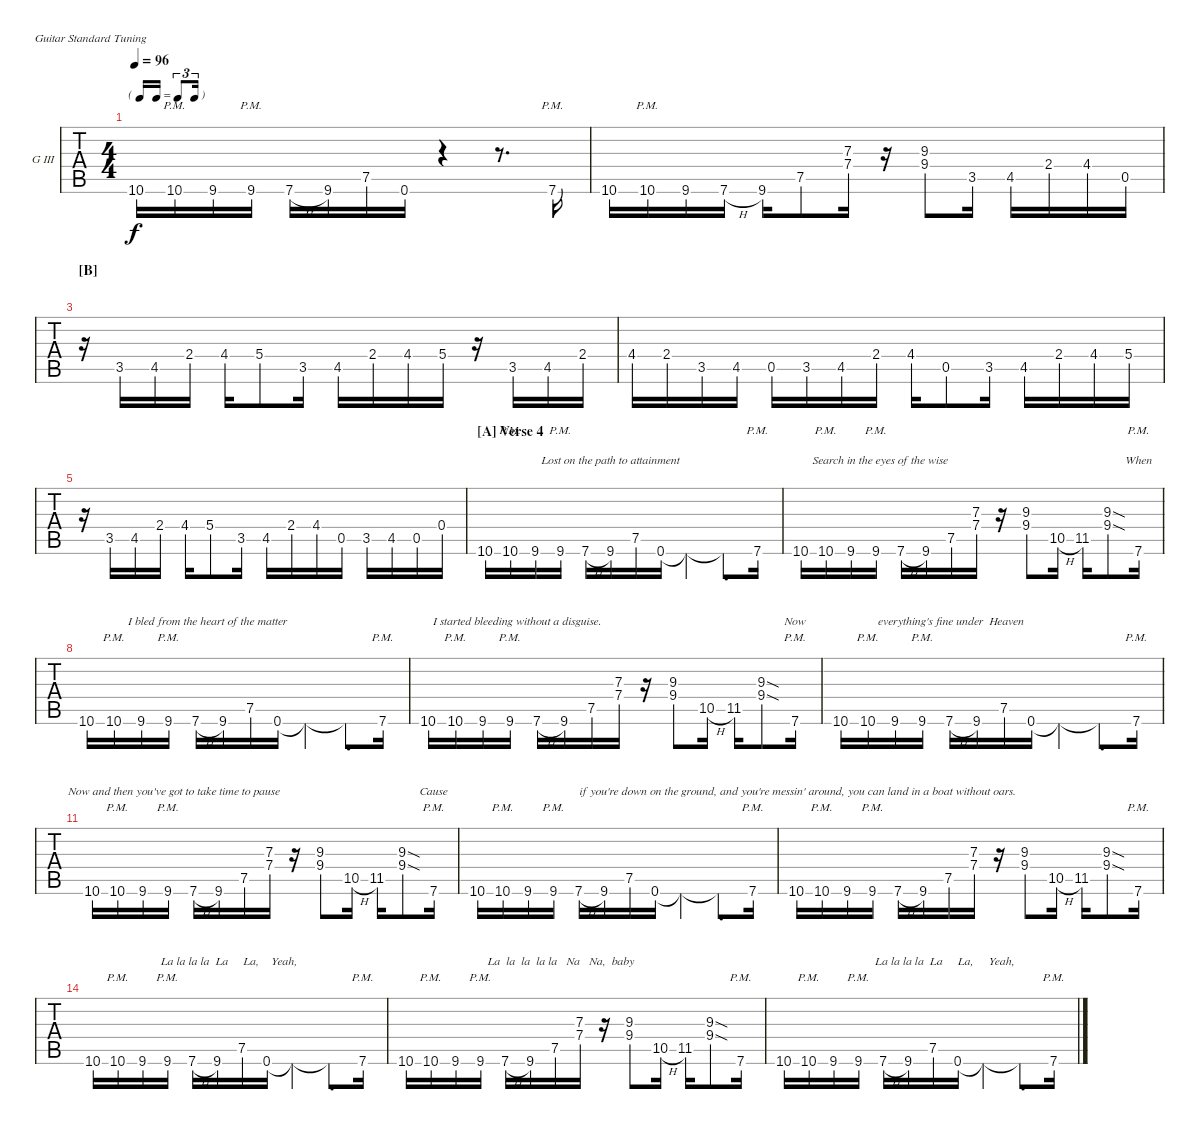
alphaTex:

\bracketExtendMode nobrackets
\firstSystemTrackNameOrientation horizontal
\otherSystemsTrackNameOrientation horizontal
\defaultBarNumberDisplay FirstOfSystem
\track ("Guitar III" "G III") {instrument overdrivenguitar}
\staff {tabs}
\tuning (E4 B3 G3 D3 A2 E2)
\ts (4 4)
\tf triplet16th
\tempo 96
\clef g2
\ks a
10.6.16{dy f} 10.6{pm}.16 9.6.16 9.6{pm}.16 7.6{h}.16 9.6.16 7.5.16 0.6.16 r.4 r.8{d} 7.6{pm}.16 |
10.6.16 10.6{pm}.16 9.6.16 7.6{h}.16 9.6.16 7.5{st}.8 (7.4 7.3).16 r.16 (9.3{st} 9.4{st}).8 3.5.16 4.5.16 2.4.16 4.4.16 0.5.16 |
\section ("B" "")
r.16 3.5.16{lyrics (0 "") lyrics (1 "") lyrics (2 "") lyrics (3 "") lyrics (4 "")} 4.5.16{lyrics (0 "") lyrics (1 "") lyrics (2 "") lyrics (3 "") lyrics (4 "")} 2.4.16{lyrics (0 "") lyrics (1 "") lyrics (2 "") lyrics (3 "") lyrics (4 "")} 4.4.16{lyrics (0 "") lyrics (1 "") lyrics (2 "") lyrics (3 "") lyrics (4 "")} 5.4{st}.8{lyrics (0 "") lyrics (1 "") lyrics (2 "") lyrics (3 "") lyrics (4 "")} 3.5.16{lyrics (0 "") lyrics (1 "") lyrics (2 "") lyrics (3 "") lyrics (4 "")} 4.5.16{lyrics (0 "") lyrics (1 "") lyrics (2 "") lyrics (3 "") lyrics (4 "")} 2.4.16{lyrics (0 "") lyrics (1 "") lyrics (2 "") lyrics (3 "") lyrics (4 "")} 4.4.16{lyrics (0 "") lyrics (1 "") lyrics (2 "") lyrics (3 "") lyrics (4 "")} 5.4.16{lyrics (0 "") lyrics (1 "") lyrics (2 "") lyrics (3 "") lyrics (4 "")} r.16 3.5.16{lyrics (0 "") lyrics (1 "") lyrics (2 "") lyrics (3 "") lyrics (4 "")} 4.5.16{lyrics (0 "") lyrics (1 "") lyrics (2 "") lyrics (3 "") lyrics (4 "")} 2.4.16{lyrics (0 "") lyrics (1 "") lyrics (2 "") lyrics (3 "") lyrics (4 "")} |
4.4.16 2.4.16 3.5.16 4.5.16 0.5.16 3.5.16 4.5.16 2.4.16 4.4.16 0.5{st}.8 3.5.16 4.5.16 2.4.16 4.4.16 5.4.16 |
r.16 3.5.16{lyrics (0 "") lyrics (1 "") lyrics (2 "") lyrics (3 "") lyrics (4 "")} 4.5.16{lyrics (0 "") lyrics (1 "") lyrics (2 "") lyrics (3 "") lyrics (4 "")} 2.4.16{lyrics (0 "") lyrics (1 "") lyrics (2 "") lyrics (3 "") lyrics (4 "")} 4.4.16{lyrics (0 "") lyrics (1 "") lyrics (2 "") lyrics (3 "") lyrics (4 "")} 5.4{st}.8{lyrics (0 "") lyrics (1 "") lyrics (2 "") lyrics (3 "") lyrics (4 "")} 3.5.16{lyrics (0 "") lyrics (1 "") lyrics (2 "") lyrics (3 "") lyrics (4 "")} 4.5.16{lyrics (0 "") lyrics (1 "") lyrics (2 "") lyrics (3 "") lyrics (4 "")} 2.4.16{lyrics (0 "") lyrics (1 "") lyrics (2 "") lyrics (3 "") lyrics (4 "")} 4.4.16{lyrics (0 "") lyrics (1 "") lyrics (2 "") lyrics (3 "") lyrics (4 "")} 0.5.16{lyrics (0 "") lyrics (1 "") lyrics (2 "") lyrics (3 "") lyrics (4 "")} 3.5.16{lyrics (0 "") lyrics (1 "") lyrics (2 "") lyrics (3 "") lyrics (4 "")} 4.5.16{lyrics (0 "") lyrics (1 "") lyrics (2 "") lyrics (3 "") lyrics (4 "")} 0.5.16{lyrics (0 "") lyrics (1 "") lyrics (2 "") lyrics (3 "") lyrics (4 "")} 0.4.16{lyrics (0 "") lyrics (1 "") lyrics (2 "") lyrics (3 "") lyrics (4 "")} |
\section ("A" "Verse 4")
10.6.16{lyrics (0 "") lyrics (1 "") lyrics (2 "") lyrics (3 "") lyrics (4 "")} 10.6{pm}.16{lyrics (0 "") lyrics (1 "") lyrics (2 "") lyrics (3 "") lyrics (4 "")} 9.6.16{lyrics (0 "") lyrics (1 "") lyrics (2 "") lyrics (3 "") lyrics (4 "")} 9.6{pm}.16{lyrics (0 "") lyrics (1 "") lyrics (2 "") lyrics (3 "") lyrics (4 "")} 7.6{h}.16{lyrics (0 "") lyrics (1 "") lyrics (2 "") lyrics (3 "") lyrics (4 "")} 9.6.16{lyrics (0 "") lyrics (1 "") lyrics (2 "") lyrics (3 "Lost on the path to attainment") lyrics (4 "")} 7.5.16{lyrics (0 "") lyrics (1 "") lyrics (2 "") lyrics (3 "") lyrics (4 "")} 0.6.16{lyrics (0 "") lyrics (1 "") lyrics (2 "") lyrics (3 "") lyrics (4 "")} 0.6{t}.4{lyrics (0 "") lyrics (1 "") lyrics (2 "") lyrics (3 "") lyrics (4 "")} 0.6{t}.8{d lyrics (0 "") lyrics (1 "") lyrics (2 "") lyrics (3 "") lyrics (4 "")} 7.6{pm}.16{lyrics (0 "") lyrics (1 "") lyrics (2 "") lyrics (3 "") lyrics (4 "")} |
10.6.16{lyrics (0 "") lyrics (1 "") lyrics (2 "") lyrics (3 "") lyrics (4 "")} 10.6{pm}.16{lyrics (0 "") lyrics (1 "") lyrics (2 "") lyrics (3 "") lyrics (4 "")} 9.6.16{lyrics (0 "") lyrics (1 "") lyrics (2 "") lyrics (3 "") lyrics (4 "")} 9.6{pm}.16{lyrics (0 "") lyrics (1 "") lyrics (2 "") lyrics (3 "   Search in the eyes of the wise") lyrics (4 "")} 7.6{h}.16{lyrics (0 "") lyrics (1 "") lyrics (2 "") lyrics (3 "") lyrics (4 "")} 9.6.16{lyrics (0 "") lyrics (1 "") lyrics (2 "") lyrics (3 "") lyrics (4 "")} 7.5.16{lyrics (0 "") lyrics (1 "") lyrics (2 "") lyrics (3 "") lyrics (4 "")} (7.3 7.4).16{lyrics (0 "") lyrics (1 "") lyrics (2 "") lyrics (3 "") lyrics (4 "")} r.16 (9.3{st} 9.4{st}).8{lyrics (0 "") lyrics (1 "") lyrics (2 "") lyrics (3 "") lyrics (4 "")} 10.5{h}.16{lyrics (0 "") lyrics (1 "") lyrics (2 "") lyrics (3 "") lyrics (4 "")} 11.5.16{lyrics (0 "") lyrics (1 "") lyrics (2 "") lyrics (3 "") lyrics (4 "")} (9.3{sod} 9.4{sod}).8{lyrics (0 "") lyrics (1 "") lyrics (2 "") lyrics (3 "") lyrics (4 "")} 7.6{pm}.16{lyrics (0 "") lyrics (1 "") lyrics (2 "") lyrics (3 "When") lyrics (4 "")} |
10.6.16{lyrics (0 "") lyrics (1 "") lyrics (2 "") lyrics (3 "") lyrics (4 "")} 10.6{pm}.16{lyrics (0 "") lyrics (1 "") lyrics (2 "") lyrics (3 "") lyrics (4 "")} 9.6.16{lyrics (0 "") lyrics (1 "") lyrics (2 "") lyrics (3 "") lyrics (4 "")} 9.6{pm}.16{lyrics (0 "") lyrics (1 "") lyrics (2 "") lyrics (3 "") lyrics (4 "")} 7.6{h}.16{lyrics (0 "") lyrics (1 "") lyrics (2 "") lyrics (3 "        I bled from the heart of the matter") lyrics (4 "")} 9.6.16{lyrics (0 "") lyrics (1 "") lyrics (2 "") lyrics (3 "") lyrics (4 "")} 7.5.16{lyrics (0 "") lyrics (1 "") lyrics (2 "") lyrics (3 "") lyrics (4 "")} 0.6.16{lyrics (0 "") lyrics (1 "") lyrics (2 "") lyrics (3 "") lyrics (4 "")} 0.6{t}.4{lyrics (0 "") lyrics (1 "") lyrics (2 "") lyrics (3 "") lyrics (4 "")} 0.6{t}.8{d lyrics (0 "") lyrics (1 "") lyrics (2 "") lyrics (3 "") lyrics (4 "")} 7.6{pm}.16{lyrics (0 "") lyrics (1 "") lyrics (2 "") lyrics (3 "") lyrics (4 "")} |
10.6.16{lyrics (0 "") lyrics (1 "") lyrics (2 "") lyrics (3 "") lyrics (4 "")} 10.6{pm}.16{lyrics (0 "") lyrics (1 "") lyrics (2 "") lyrics (3 "") lyrics (4 "")} 9.6.16{lyrics (0 "") lyrics (1 "") lyrics (2 "") lyrics (3 "") lyrics (4 "")} 9.6{pm}.16{lyrics (0 "") lyrics (1 "") lyrics (2 "") lyrics (3 "     I started bleeding without a disguise.") lyrics (4 "")} 7.6{h}.16{lyrics (0 "") lyrics (1 "") lyrics (2 "") lyrics (3 "") lyrics (4 "")} 9.6.16{lyrics (0 "") lyrics (1 "") lyrics (2 "") lyrics (3 "") lyrics (4 "")} 7.5.16{lyrics (0 "") lyrics (1 "") lyrics (2 "") lyrics (3 "") lyrics (4 "")} (7.3 7.4).16{lyrics (0 "") lyrics (1 "") lyrics (2 "") lyrics (3 "") lyrics (4 "")} r.16 (9.3{st} 9.4{st}).8{lyrics (0 "") lyrics (1 "") lyrics (2 "") lyrics (3 "") lyrics (4 "")} 10.5{h}.16{lyrics (0 "") lyrics (1 "") lyrics (2 "") lyrics (3 "") lyrics (4 "")} 11.5.16{lyrics (0 "") lyrics (1 "") lyrics (2 "") lyrics (3 "") lyrics (4 "")} (9.3{sod} 9.4{sod}).8{lyrics (0 "") lyrics (1 "") lyrics (2 "") lyrics (3 "") lyrics (4 "")} 7.6{pm}.16{lyrics (0 "") lyrics (1 "") lyrics (2 "") lyrics (3 "Now") lyrics (4 "")} |
10.6.16{lyrics (0 "") lyrics (1 "") lyrics (2 "") lyrics (3 "") lyrics (4 "")} 10.6{pm}.16{lyrics (0 "") lyrics (1 "") lyrics (2 "") lyrics (3 "") lyrics (4 "")} 9.6.16{lyrics (0 "") lyrics (1 "") lyrics (2 "") lyrics (3 "") lyrics (4 "")} 9.6{pm}.16{lyrics (0 "") lyrics (1 "") lyrics (2 "") lyrics (3 "") lyrics (4 "")} 7.6{h}.16{lyrics (0 "") lyrics (1 "") lyrics (2 "") lyrics (3 " everything's fine under  Heaven") lyrics (4 "")} 9.6.16{lyrics (0 "") lyrics (1 "") lyrics (2 "") lyrics (3 "") lyrics (4 "")} 7.5.16{lyrics (0 "") lyrics (1 "") lyrics (2 "") lyrics (3 "") lyrics (4 "")} 0.6.16{lyrics (0 "") lyrics (1 "") lyrics (2 "") lyrics (3 "") lyrics (4 "")} 0.6{t}.4{lyrics (0 "") lyrics (1 "") lyrics (2 "") lyrics (3 "") lyrics (4 "")} 0.6{t}.8{d lyrics (0 "") lyrics (1 "") lyrics (2 "") lyrics (3 "") lyrics (4 "")} 7.6{pm}.16{lyrics (0 "") lyrics (1 "") lyrics (2 "") lyrics (3 "") lyrics (4 "")} |
10.6.16{lyrics (0 "") lyrics (1 "") lyrics (2 "") lyrics (3 "") lyrics (4 "")} 10.6{pm}.16{lyrics (0 "") lyrics (1 "") lyrics (2 "") lyrics (3 "") lyrics (4 "")} 9.6.16{lyrics (0 "") lyrics (1 "") lyrics (2 "") lyrics (3 "") lyrics (4 "")} 9.6{pm}.16{lyrics (0 "") lyrics (1 "") lyrics (2 "") lyrics (3 "    Now and then you've got to take time to pause") lyrics (4 "")} 7.6{h}.16{lyrics (0 "") lyrics (1 "") lyrics (2 "") lyrics (3 "") lyrics (4 "")} 9.6.16{lyrics (0 "") lyrics (1 "") lyrics (2 "") lyrics (3 "") lyrics (4 "")} 7.5.16{lyrics (0 "") lyrics (1 "") lyrics (2 "") lyrics (3 "") lyrics (4 "")} (7.3 7.4).16{lyrics (0 "") lyrics (1 "") lyrics (2 "") lyrics (3 "") lyrics (4 "")} r.16 (9.3{st} 9.4{st}).8{lyrics (0 "") lyrics (1 "") lyrics (2 "") lyrics (3 "") lyrics (4 "")} 10.5{h}.16{lyrics (0 "") lyrics (1 "") lyrics (2 "") lyrics (3 "") lyrics (4 "")} 11.5.16{lyrics (0 "") lyrics (1 "") lyrics (2 "") lyrics (3 "") lyrics (4 "")} (9.3{sod} 9.4{sod}).8{lyrics (0 "") lyrics (1 "") lyrics (2 "") lyrics (3 "") lyrics (4 "")} 7.6{pm}.16{lyrics (0 "") lyrics (1 "") lyrics (2 "") lyrics (3 "Cause") lyrics (4 "")} |
10.6.16{lyrics (0 "") lyrics (1 "") lyrics (2 "") lyrics (3 "") lyrics (4 "")} 10.6{pm}.16{lyrics (0 "") lyrics (1 "") lyrics (2 "") lyrics (3 "") lyrics (4 "")} 9.6.16{lyrics (0 "") lyrics (1 "") lyrics (2 "") lyrics (3 "") lyrics (4 "")} 9.6{pm}.16{lyrics (0 "") lyrics (1 "") lyrics (2 "") lyrics (3 "") lyrics (4 "")} 7.6{h}.16{lyrics (0 "") lyrics (1 "") lyrics (2 "") lyrics (3 "") lyrics (4 "")} 9.6.16{lyrics (0 "") lyrics (1 "") lyrics (2 "") lyrics (3 "") lyrics (4 "")} 7.5.16{lyrics (0 "") lyrics (1 "") lyrics (2 "") lyrics (3 "") lyrics (4 "")} 0.6.16{lyrics (0 "") lyrics (1 "") lyrics (2 "") lyrics (3 "") lyrics (4 "")} 0.6{t}.4{lyrics (0 "") lyrics (1 "") lyrics (2 "") lyrics (3 "") lyrics (4 "")} 0.6{t}.8{d lyrics (0 "") lyrics (1 "") lyrics (2 "") lyrics (3 "") lyrics (4 "")} 7.6{pm}.16{lyrics (0 "") lyrics (1 "") lyrics (2 "") lyrics (3 "") lyrics (4 "")} |
10.6.16{lyrics (0 "") lyrics (1 "") lyrics (2 "") lyrics (3 " if you're down on the ground, and you're messin' around, you can land in a boat without oars.") lyrics (4 "")} 10.6{pm}.16{lyrics (0 "") lyrics (1 "") lyrics (2 "") lyrics (3 "") lyrics (4 "")} 9.6.16{lyrics (0 "") lyrics (1 "") lyrics (2 "") lyrics (3 "") lyrics (4 "")} 9.6{pm}.16{lyrics (0 "") lyrics (1 "") lyrics (2 "") lyrics (3 "") lyrics (4 "")} 7.6{h}.16{lyrics (0 "") lyrics (1 "") lyrics (2 "") lyrics (3 "") lyrics (4 "")} 9.6.16{lyrics (0 "") lyrics (1 "") lyrics (2 "") lyrics (3 "") lyrics (4 "")} 7.5.16{lyrics (0 "") lyrics (1 "") lyrics (2 "") lyrics (3 "") lyrics (4 "")} (7.3 7.4).16{lyrics (0 "") lyrics (1 "") lyrics (2 "") lyrics (3 "") lyrics (4 "")} r.16 (9.3{st} 9.4{st}).8{lyrics (0 "") lyrics (1 "") lyrics (2 "") lyrics (3 "") lyrics (4 "")} 10.5{h}.16{lyrics (0 "") lyrics (1 "") lyrics (2 "") lyrics (3 "") lyrics (4 "")} 11.5.16{lyrics (0 "") lyrics (1 "") lyrics (2 "") lyrics (3 "") lyrics (4 "")} (9.3{sod} 9.4{sod}).8{lyrics (0 "") lyrics (1 "") lyrics (2 "") lyrics (3 "") lyrics (4 "")} 7.6{pm}.16{lyrics (0 "") lyrics (1 "") lyrics (2 "") lyrics (3 "") lyrics (4 "")} |
10.6.16{lyrics (0 "") lyrics (1 "") lyrics (2 "") lyrics (3 "") lyrics (4 "")} 10.6{pm}.16{lyrics (0 "") lyrics (1 "") lyrics (2 "") lyrics (3 "") lyrics (4 "")} 9.6.16{lyrics (0 "") lyrics (1 "") lyrics (2 "") lyrics (3 "") lyrics (4 "")} 9.6{pm}.16{lyrics (0 "") lyrics (1 "") lyrics (2 "") lyrics (3 "") lyrics (4 "")} 7.6{h}.16{lyrics (0 "") lyrics (1 "") lyrics (2 "") lyrics (3 "") lyrics (4 "")} 9.6.16{lyrics (0 "") lyrics (1 "") lyrics (2 "") lyrics (3 "        La la la la  La     La,    Yeah,") lyrics (4 "")} 7.5.16{lyrics (0 "") lyrics (1 "") lyrics (2 "") lyrics (3 "") lyrics (4 "")} 0.6.16{lyrics (0 "") lyrics (1 "") lyrics (2 "") lyrics (3 "") lyrics (4 "")} 0.6{t}.4{lyrics (0 "") lyrics (1 "") lyrics (2 "") lyrics (3 "") lyrics (4 "")} 0.6{t}.8{d lyrics (0 "") lyrics (1 "") lyrics (2 "") lyrics (3 "") lyrics (4 "")} 7.6{pm}.16{lyrics (0 "") lyrics (1 "") lyrics (2 "") lyrics (3 "") lyrics (4 "")} |
10.6.16{lyrics (0 "") lyrics (1 "") lyrics (2 "") lyrics (3 "") lyrics (4 "")} 10.6{pm}.16{lyrics (0 "") lyrics (1 "") lyrics (2 "") lyrics (3 "") lyrics (4 "")} 9.6.16{lyrics (0 "") lyrics (1 "") lyrics (2 "") lyrics (3 "") lyrics (4 "")} 9.6{pm}.16{lyrics (0 "") lyrics (1 "") lyrics (2 "") lyrics (3 "") lyrics (4 "")} 7.6{h}.16{lyrics (0 "") lyrics (1 "") lyrics (2 "") lyrics (3 "") lyrics (4 "")} 9.6.16{lyrics (0 "") lyrics (1 "") lyrics (2 "") lyrics (3 "") lyrics (4 "")} 7.5.16{lyrics (0 "") lyrics (1 "") lyrics (2 "") lyrics (3 "    La  la  la  la la   Na   Na,  baby") lyrics (4 "")} (7.3 7.4).16{lyrics (0 "") lyrics (1 "") lyrics (2 "") lyrics (3 "") lyrics (4 "")} r.16 (9.3{st} 9.4{st}).8{lyrics (0 "") lyrics (1 "") lyrics (2 "") lyrics (3 "") lyrics (4 "")} 10.5{h}.16{lyrics (0 "") lyrics (1 "") lyrics (2 "") lyrics (3 "") lyrics (4 "")} 11.5.16{lyrics (0 "") lyrics (1 "") lyrics (2 "") lyrics (3 "") lyrics (4 "")} (9.3{sod} 9.4{sod}).8{lyrics (0 "") lyrics (1 "") lyrics (2 "") lyrics (3 "") lyrics (4 "")} 7.6{pm}.16{lyrics (0 "") lyrics (1 "") lyrics (2 "") lyrics (3 "") lyrics (4 "")} |
10.6.16{lyrics (0 "") lyrics (1 "") lyrics (2 "") lyrics (3 "") lyrics (4 "")} 10.6{pm}.16{lyrics (0 "") lyrics (1 "") lyrics (2 "") lyrics (3 "") lyrics (4 "")} 9.6.16{lyrics (0 "") lyrics (1 "") lyrics (2 "") lyrics (3 "") lyrics (4 "")} 9.6{pm}.16{lyrics (0 "") lyrics (1 "") lyrics (2 "") lyrics (3 "") lyrics (4 "")} 7.6{h}.16{lyrics (0 "") lyrics (1 "") lyrics (2 "") lyrics (3 "") lyrics (4 "")} 9.6.16{lyrics (0 "") lyrics (1 "") lyrics (2 "") lyrics (3 "") lyrics (4 "")} 7.5.16{lyrics (0 "") lyrics (1 "") lyrics (2 "") lyrics (3 "        La la la la  La     La,     Yeah,") lyrics (4 "")} 0.6.16{lyrics (0 "") lyrics (1 "") lyrics (2 "") lyrics (3 "") lyrics (4 "")} 0.6{t}.4{lyrics (0 "") lyrics (1 "") lyrics (2 "") lyrics (3 "") lyrics (4 "")} 0.6{t}.8{d lyrics (0 "") lyrics (1 "") lyrics (2 "") lyrics (3 "") lyrics (4 "")} 7.6{pm}.16{lyrics (0 "") lyrics (1 "") lyrics (2 "") lyrics (3 "") lyrics (4 "")}
